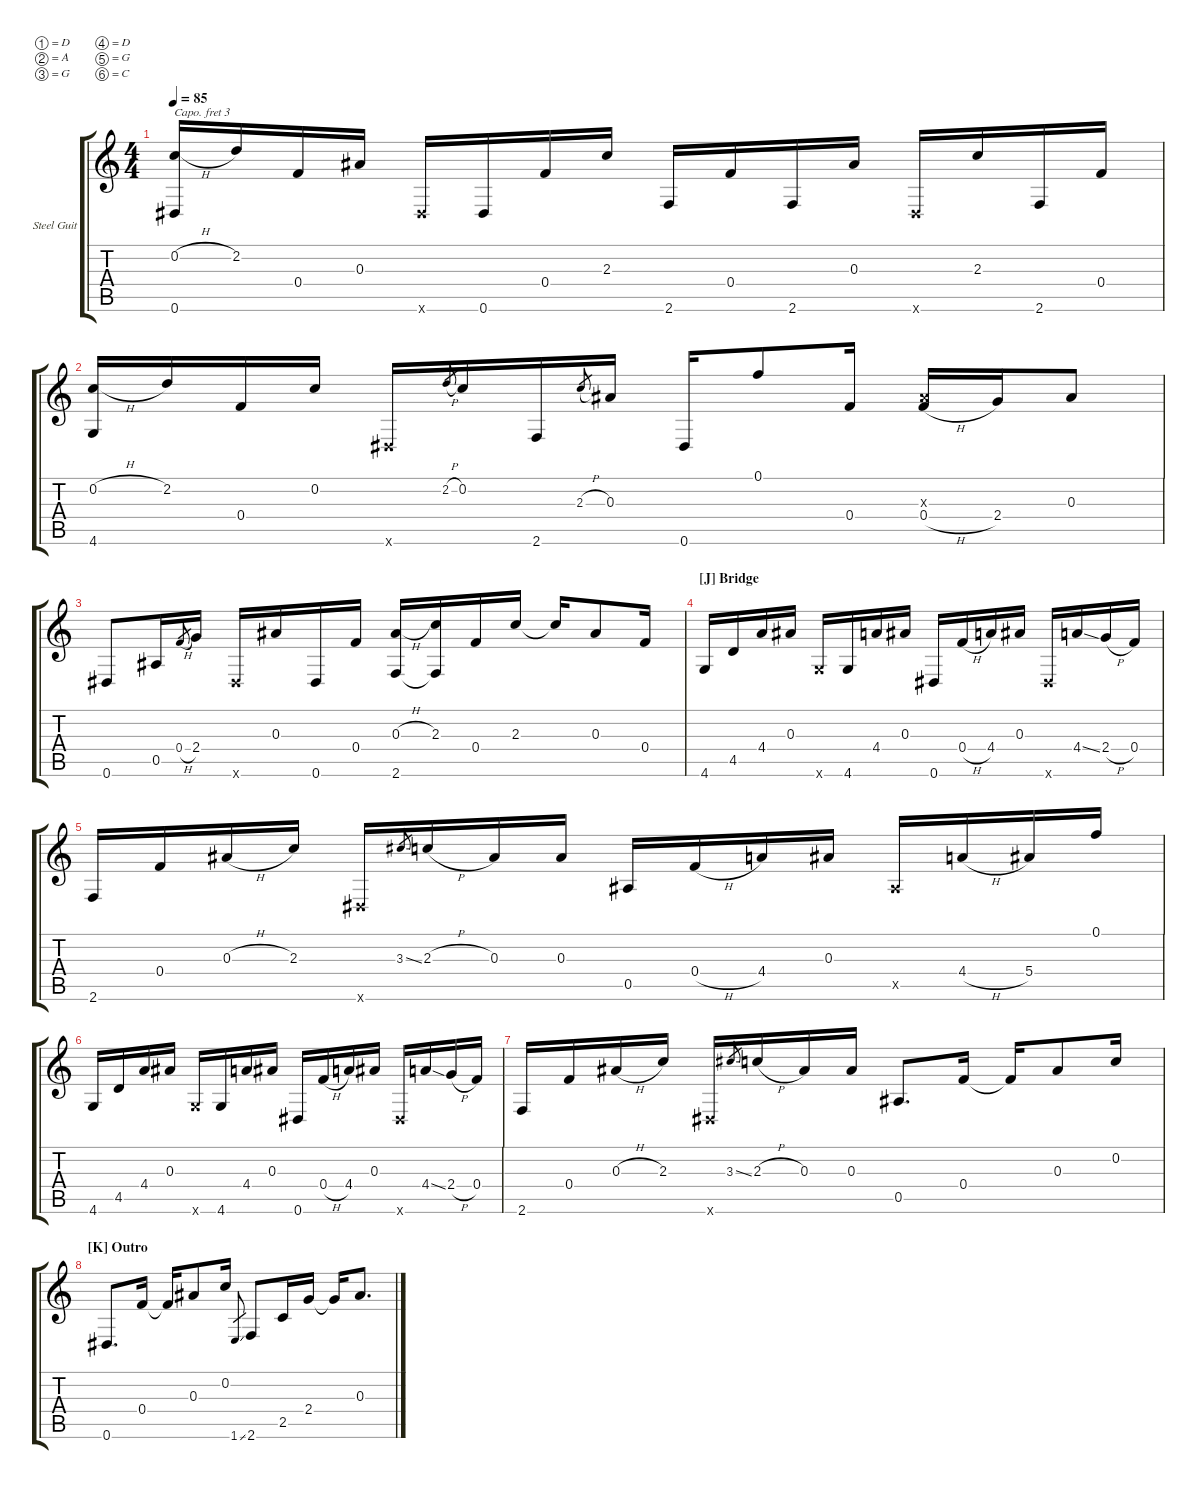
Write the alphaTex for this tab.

\defaultSystemsLayout 4
\hideDynamics
\bracketExtendMode groupsimilarinstruments
\firstSystemTrackNameOrientation horizontal
\otherSystemsTrackNameOrientation horizontal
\extendBarLines
\chordDiagramsInScore
\track ("Steel Guitar" "Steel Guit") {instrument acousticguitarsteel}
\staff {score tabs}
\capo 3
\tuning (D4 A3 G3 D3 G2 C2)
\ts (4 4)
\tempo 85
\clef g2
\scale
0.965819
\ks c
(0.6{acc #} 0.2{h}).16{dy mf beam Up} 2.2.16{beam Up} 0.4.16{beam Up} 0.3{acc #}.16{beam Up} 0.6{x acc #}.16{beam Up} 0.6{acc #}.16{beam Up} 0.4.16{beam Up} 2.3.16{beam Up} 2.6.16{beam Up} 0.4.16{beam Up} 2.6.16{beam Up} 0.3{acc #}.16{beam Up} 0.6{x acc #}.16{beam Up} 2.3.16{beam Up} 2.6.16{beam Up} 0.4.16{beam Up} |
\scale
0.986345 (4.6 0.2{h}).16{beam Up} 2.2.16{beam Up} 0.4.16{beam Up} 0.2.16{beam Up} 0.6{x acc #}.16{beam Up} 2.2{h}.8{gr beam Up} 0.2.16{beam Up} 2.6.16{beam Up} 2.3{h}.8{gr beam Up} 0.3{acc #}.16{beam Up} 0.6{acc #}.16{beam Up} 0.1.8{beam Up} 0.4.16{beam Up} (0.4{h} 0.3{x acc #}).16{beam Up} 2.4.16{beam Up} 0.3{acc #}.8{beam Up} |
\scale
1.04866 0.6{acc #}.8{beam Up} 0.5{acc #}.16{beam Up} 0.4{h}.8{gr beam Up} 2.4.16{beam Up} 0.6{x acc #}.16{beam Up} 0.3{acc #}.16{beam Up} 0.6{acc #}.16{beam Up} 0.4.16{beam Up} (0.3{h acc #} 2.6).16{beam Up} (2.3 2.6{t}).16{beam Up} 0.4.16{beam Up} 2.3.16{beam Up} 2.3{t}.16{beam Up} 0.3{acc #}.8{beam Up} 0.4.16{beam Up} |
\section ("J" "Bridge")
\scale
0.975672 4.6.16{beam Up} 4.5.16{beam Up} 4.4.16{beam Up} 0.3{acc #}.16{beam Up} 4.6{x}.16{beam Up} 4.6.16{beam Up} 4.4.16{beam Up} 0.3{acc #}.16{beam Up} 0.6{acc #}.16{beam Up} 0.4{h}.16{beam Up} 4.4.16{beam Up} 0.3{acc #}.16{beam Up} 0.6{x acc #}.16{beam Up} 4.4{ss}.16{beam Up} 2.4{h}.16{beam Up} 0.4.16{beam Up} |
\scale
0.975672 2.6.16{beam Up} 0.4.16{beam Up} 0.3{h acc #}.16{beam Up} 2.3.16{beam Up} 0.6{x acc #}.16{beam Up} 3.3{ss acc #}.8{gr beam Up} 2.3{h}.16{beam Up} 0.3{acc #}.16{beam Up} 0.3{acc #}.16{beam Up} 0.5{acc #}.16{beam Up} 0.4{h}.16{beam Up} 4.4.16{beam Up} 0.3{acc #}.16{beam Up} 0.5{x acc #}.16{beam Up} 4.4{h}.16{beam Up} 5.4{acc #}.16{beam Up} 0.1.16{beam Up} |
\scale
1.05716 4.6.16{beam Up} 4.5.16{beam Up} 4.4.16{beam Up} 0.3{acc #}.16{beam Up} 4.6{x}.16{beam Up} 4.6.16{beam Up} 4.4.16{beam Up} 0.3{acc #}.16{beam Up} 0.6{acc #}.16{beam Up} 0.4{h}.16{beam Up} 4.4.16{beam Up} 0.3{acc #}.16{beam Up} 0.6{x acc #}.16{beam Up} 4.4{ss}.16{beam Up} 2.4{h}.16{beam Up} 0.4.16{beam Up} |
\scale
0.987429 2.6.16{beam Up} 0.4.16{beam Up} 0.3{h acc #}.16{beam Up} 2.3.16{beam Up} 0.6{x acc #}.16{beam Up} 3.3{ss acc #}.8{gr beam Up} 2.3{h}.16{beam Up} 0.3{acc #}.16{beam Up} 0.3{acc #}.16{beam Up} 0.5{acc #}.8{d beam Up} 0.4.16{beam Up} 0.4{t}.16{beam Up} 0.3{acc #}.8{beam Up} 0.2.16{beam Up} |
\section ("K" "Outro")
\scale
0.955408 0.6{acc #}.8{d beam Up} 0.4.16{beam Up} 0.4{t}.16{beam Up} 0.3{acc #}.8{beam Up} 0.2.16{beam Up} 1.6{ss}.8{gr beam Up} 2.6.8{beam Up} 2.5.16{beam Up} 2.4.16{beam Up} 2.4{t}.16{beam Up} 0.3{acc #}.8{d beam Up}
